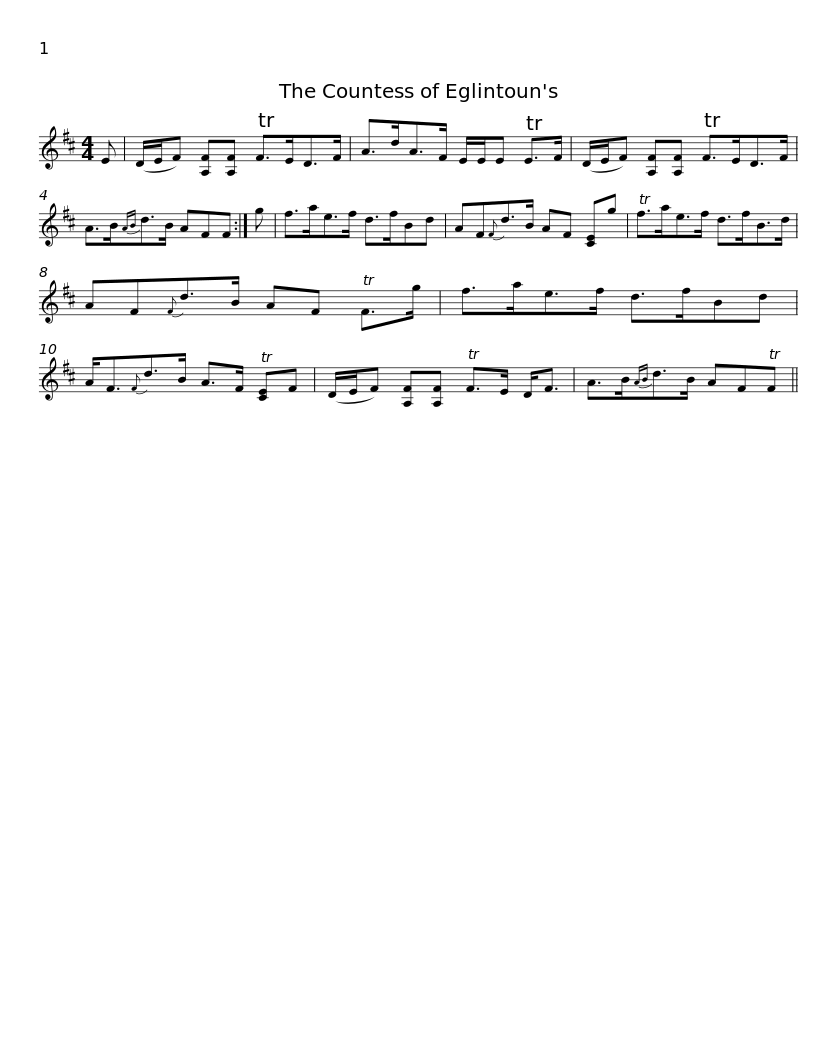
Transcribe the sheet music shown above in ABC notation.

X:1
L:1/8
M:4/4
I:linebreak $
K:D
V:1 treble
V:1
 E | (D/E/F) [A,F][A,F] TF>ED>F | A>dA>F E/E/E TE>F | (D/E/F) [A,F][A,F] TF>ED>F | A>B{AB}d>B AFF :| %5
 g |$ f>ae>f d>fBd | AF{F}d>B AF [CE]g | Tf>ae>f d>fB>d | AF{F}d>B AF TF>g |$ %10
 f>ae>f d>fBd | A<F{F}d>B A>F T[CE]F | (D/E/F) [A,F][A,F] TF>E D<F | A>B{AB}d>B AFTF || %14
